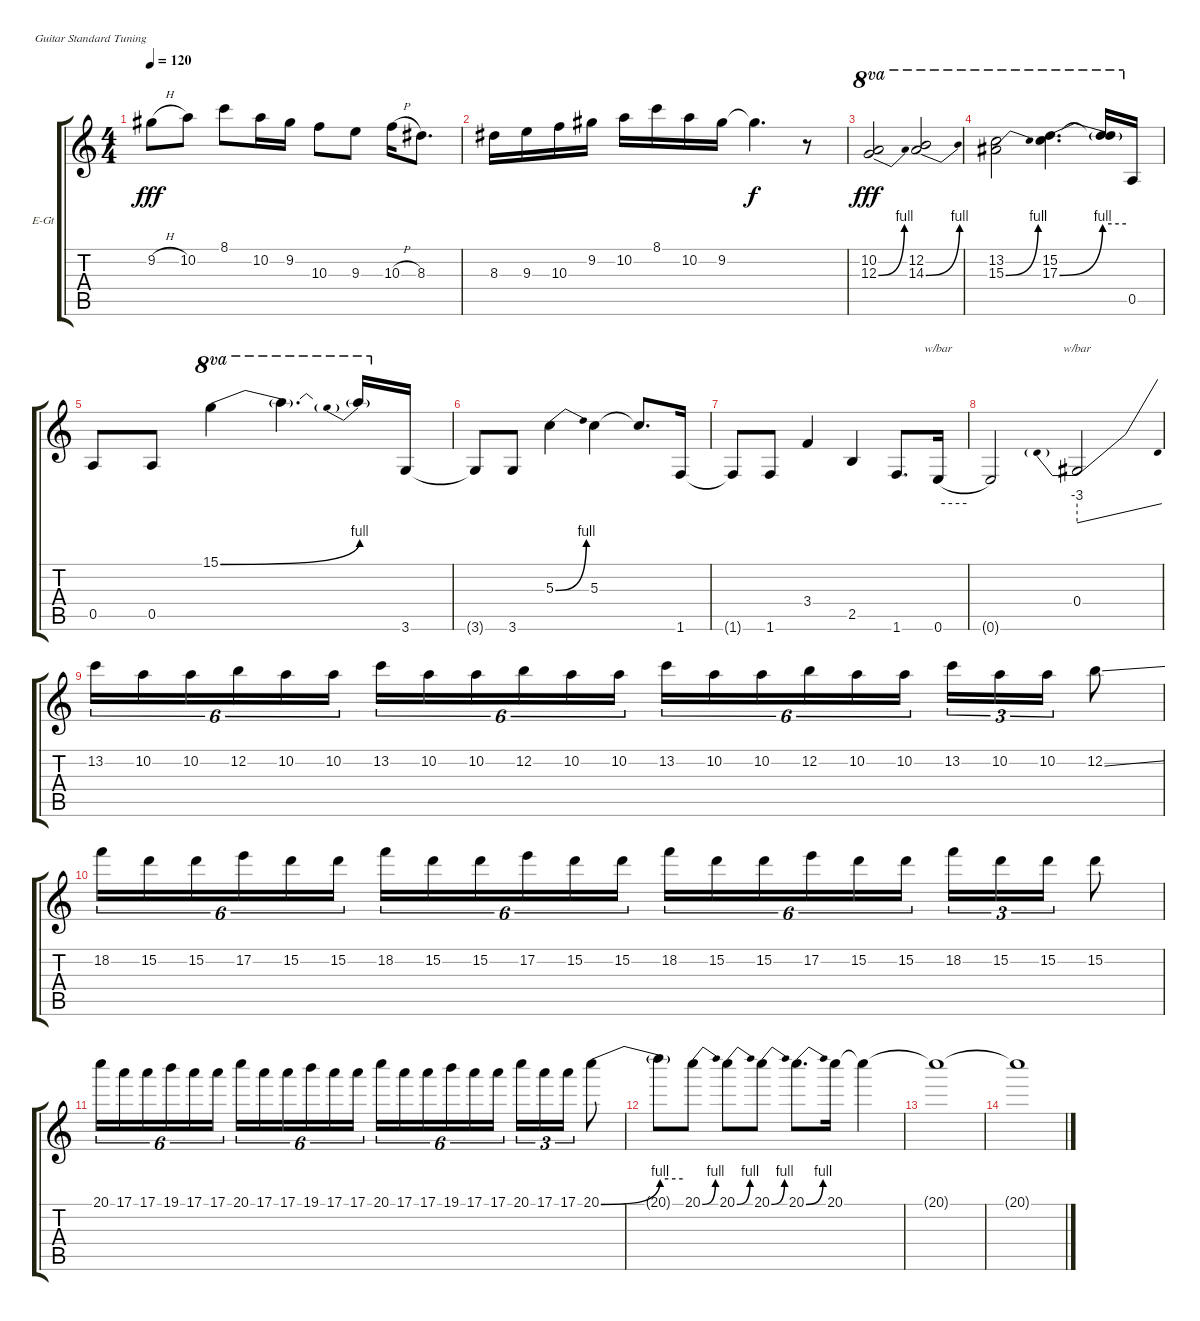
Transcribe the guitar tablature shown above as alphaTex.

\defaultSystemsLayout 4
\bracketExtendMode groupsimilarinstruments
\firstSystemTrackNameOrientation horizontal
\otherSystemsTrackNameOrientation horizontal
\track ("Tracii Guns (Solo)" "E-Gt") {instrument distortionguitar}
\staff {score tabs}
\tuning (E4 B3 G3 D3 A2 E2)
\ts (4 4)
\tempo 120
\clef g2
\scale
0.333333
\ks c
9.2{h}.8{dy fff} 10.2.8 8.1.8 10.2.16 9.2.16 10.3.8 9.3.8 10.3{h}.16 8.3.8{d} |
\scale
0.333333 8.3.16 9.3.16 10.3.16 9.2.16 10.2.16 8.1.16 10.2.16 9.2.16 9.2{t}.4{d dy f} r.8 |
\scale
0.333333 (10.2 12.3{be (bend 0 0 60 4)}).2{ot 8va dy fff} (12.2 14.3{be (bend 0 0 60 4)}).2{ot 8va} |
\scale
0.333333 (13.2 15.3{be (bend 0 0 60 4)}).2{ot 8va} (15.2 17.3{be (bend 0 0 60 4)}).4{d ot 8va} (15.2{t} 17.3{be (hold 0 4 60 4) t}).16{ot 8va} 0.5.16 |
\scale
0.333333 0.5.8 0.5.8 15.1{be (bend 0 0 60 4)}.4{ot 8va} 15.1{t}.4{d ot 8va} 15.1{be (prebend 0 4 60 4) t}.16{ot 8va} 3.6.16 |
\scale
0.333333 3.6{t}.8 3.6.8 5.3{be (bend 0 0 60 4)}.4 5.3.4 5.3{t}.8{d} 1.6.16 |
\scale
0.333333 1.6{t}.8 1.6.8 3.4.4 2.5.4 1.6.8{d} 0.6.16{tbe (hold default 0 0 60 0)} |
\scale
0.333333 0.6{t}.2 0.4.2{tbe (predivedive default 0 -12 60 0)} |
\scale
0.333333 13.2.16{tu (6 4)} 10.2.16{tu (6 4)} 10.2.16{tu (6 4)} 12.2.16{tu (6 4)} 10.2.16{tu (6 4)} 10.2.16{tu (6 4)} 13.2.16{tu (6 4)} 10.2.16{tu (6 4)} 10.2.16{tu (6 4)} 12.2.16{tu (6 4)} 10.2.16{tu (6 4)} 10.2.16{tu (6 4)} 13.2.16{tu (6 4)} 10.2.16{tu (6 4)} 10.2.16{tu (6 4)} 12.2.16{tu (6 4)} 10.2.16{tu (6 4)} 10.2.16{tu (6 4)} 13.2.16{tu (3 2)} 10.2.16{tu (3 2)} 10.2.16{tu (3 2)} 12.2{ss}.8 |
\scale
0.333333 18.2.16{tu (6 4)} 15.2.16{tu (6 4)} 15.2.16{tu (6 4)} 17.2.16{tu (6 4)} 15.2.16{tu (6 4)} 15.2.16{tu (6 4)} 18.2.16{tu (6 4)} 15.2.16{tu (6 4)} 15.2.16{tu (6 4)} 17.2.16{tu (6 4)} 15.2.16{tu (6 4)} 15.2.16{tu (6 4)} 18.2.16{tu (6 4)} 15.2.16{tu (6 4)} 15.2.16{tu (6 4)} 17.2.16{tu (6 4)} 15.2.16{tu (6 4)} 15.2.16{tu (6 4)} 18.2.16{tu (3 2)} 15.2.16{tu (3 2)} 15.2.16{tu (3 2)} 15.2.8 |
\scale
0.333333 20.1.16{tu (6 4)} 17.1.16{tu (6 4)} 17.1.16{tu (6 4)} 19.1.16{tu (6 4)} 17.1.16{tu (6 4)} 17.1.16{tu (6 4)} 20.1.16{tu (6 4)} 17.1.16{tu (6 4)} 17.1.16{tu (6 4)} 19.1.16{tu (6 4)} 17.1.16{tu (6 4)} 17.1.16{tu (6 4)} 20.1.16{tu (6 4)} 17.1.16{tu (6 4)} 17.1.16{tu (6 4)} 19.1.16{tu (6 4)} 17.1.16{tu (6 4)} 17.1.16{tu (6 4)} 20.1.16{tu (3 2)} 17.1.16{tu (3 2)} 17.1.16{tu (3 2)} 20.1{be (bend 0 0 60 4)}.8 |
\scale
0.333333 20.1{be (hold 0 4 60 4) t}.8 20.1{be (bend 0 0 60 4)}.8 20.1{be (bend 0 0 60 4)}.8 20.1{be (bend 0 0 60 4)}.8 20.1{be (bend 0 0 60 4)}.8{d} 20.1.16 20.1{t}.4 |
\scale
0.333333 20.1{t}.1 |
\scale
0.333333 20.1{t}.1
